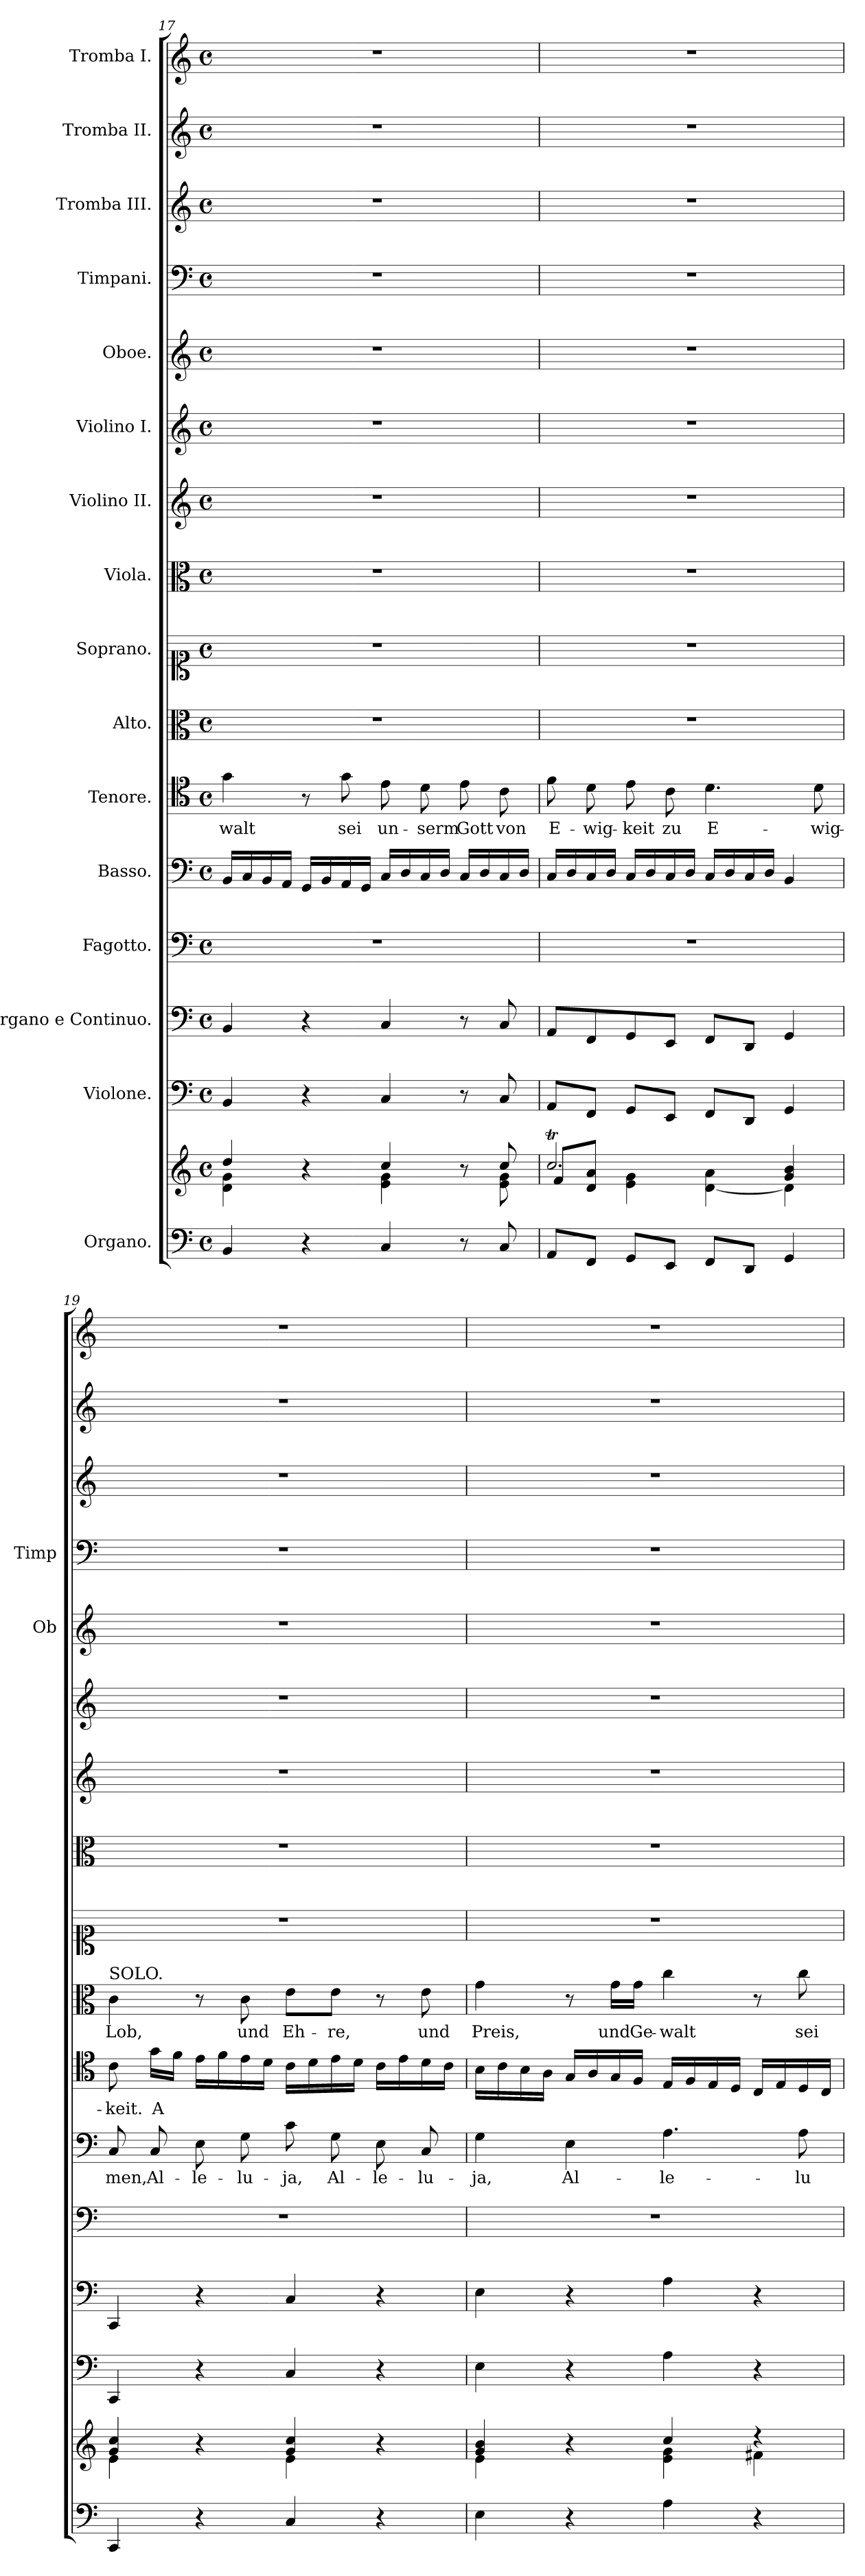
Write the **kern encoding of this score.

**kern	**kern	**kern	**kern	**kern	**kern	**text	**kern	**text	**kern	**text	**kern	**kern	**kern	**kern	**kern	**kern	**kern	**kern	**kern
*part16	*part16	*part15	*part14	*part13	*part12	*part12	*part11	*part11	*part10	*part10	*part9	*part8	*part7	*part6	*part5	*part4	*part3	*part2	*part1
*staff17	*staff16	*staff15	*staff14	*staff13	*staff12	*staff12	*staff11	*staff11	*staff10	*staff10	*staff9	*staff8	*staff7	*staff6	*staff5	*staff4	*staff3	*staff2	*staff1
*I"Organo.	*	*I"Violone.	*I"Organo e Continuo.	*I"Fagotto.	*I"Basso.	*	*I"Tenore.	*	*I"Alto.	*	*I"Soprano.	*I"Viola.	*I"Violino II.	*I"Violino I.	*I"Oboe.	*I"Timpani.	*I"Tromba III.	*I"Tromba II.	*I"Tromba I.
*	*	*	*	*	*	*	*	*	*	*	*	*	*	*	*I'Ob	*I'Timp	*	*	*
!!LO:PB:g=z
*clefF4	*clefG2	*clefF4	*clefF4	*clefF4	*clefF4	*	*clefC4	*	*clefC3	*	*clefC1	*clefC3	*clefG2	*clefG2	*clefG2	*clefF4	*clefG2	*clefG2	*clefG2
*	*	*ITrd7c12	*	*	*	*	*	*	*	*	*	*	*	*	*	*	*	*	*
*k[]	*k[]	*k[]	*k[]	*k[]	*k[]	*	*k[]	*	*k[]	*	*k[]	*k[]	*k[]	*k[]	*k[]	*k[]	*k[]	*k[]	*k[]
*M4/4	*M4/4	*M4/4	*M4/4	*M4/4	*M4/4	*	*M4/4	*	*M4/4	*	*M4/4	*M4/4	*M4/4	*M4/4	*M4/4	*M4/4	*M4/4	*M4/4	*M4/4
*met(c)	*met(c)	*met(c)	*met(c)	*met(c)	*met(c)	*	*met(c)	*	*met(c)	*	*met(c)	*met(c)	*met(c)	*met(c)	*met(c)	*met(c)	*met(c)	*met(c)	*met(c)
=17	=17	=17	=17	=17	=17	=17	=17	=17	=17	=17	=17	=17	=17	=17	=17	=17	=17	=17	=17
*	*^	*	*	*	*	*	*	*	*	*	*	*	*	*	*	*	*	*	*
!	!	!	!	!	!	!	!	!	!LO:LY:b	!	!	!	!	!	!	!	!	!	!	!
4BB/	4dd!/	4d!\ 4g!\	4BBB/	4BB/	1r	16BB/LL	.	4g\	-walt	1r	.	1r	1r	1r	1r	1r	1r	1r	1r	1r
.	.	.	.	.	.	16C/	.	.	.	.	.	.	.	.	.	.	.	.	.	.
.	.	.	.	.	.	16BB/	.	.	.	.	.	.	.	.	.	.	.	.	.	.
.	.	.	.	.	.	16AA/JJ	.	.	.	.	.	.	.	.	.	.	.	.	.	.
4r	4r	4ryy	4r	4r	.	16GG/LL	.	8r	.	.	.	.	.	.	.	.	.	.	.	.
.	.	.	.	.	.	16BB/	.	.	.	.	.	.	.	.	.	.	.	.	.	.
!	!	!	!	!	!	!	!	!	!LO:LY:b	!	!	!	!	!	!	!	!	!	!	!
.	.	.	.	.	.	16AA/	.	8g\	sei	.	.	.	.	.	.	.	.	.	.	.
.	.	.	.	.	.	16GG/JJ	.	.	.	.	.	.	.	.	.	.	.	.	.	.
!	!	!	!	!	!	!	!	!	!LO:LY:b	!	!	!	!	!	!	!	!	!	!	!
4C/	4cc!/	4e!\ 4g!\	4CC/	4C/	.	16C/LL	.	8e\	un-	.	.	.	.	.	.	.	.	.	.	.
.	.	.	.	.	.	16D/	.	.	.	.	.	.	.	.	.	.	.	.	.	.
!	!	!	!	!	!	!	!	!	!LO:LY:b	!	!	!	!	!	!	!	!	!	!	!
.	.	.	.	.	.	16C/	.	8d\	-serm	.	.	.	.	.	.	.	.	.	.	.
.	.	.	.	.	.	16D/JJ	.	.	.	.	.	.	.	.	.	.	.	.	.	.
!	!	!	!	!	!	!	!	!	!LO:LY:b	!	!	!	!	!	!	!	!	!	!	!
8r	8r	8ryy	8r	8r	.	16C/LL	.	8e\	Gott	.	.	.	.	.	.	.	.	.	.	.
.	.	.	.	.	.	16D/	.	.	.	.	.	.	.	.	.	.	.	.	.	.
!	!	!	!	!	!	!	!	!	!LO:LY:b	!	!	!	!	!	!	!	!	!	!	!
8C/	8cc!/	8e!\ 8g!\	8CC/	8C/	.	16C/	.	8c\	von	.	.	.	.	.	.	.	.	.	.	.
.	.	.	.	.	.	16D/JJ	.	.	.	.	.	.	.	.	.	.	.	.	.	.
=18	=18	=18	=18	=18	=18	=18	=18	=18	=18	=18	=18	=18	=18	=18	=18	=18	=18	=18	=18	=18
!	!	!	!	!	!	!	!	!	!LO:LY:b	!	!	!	!	!	!	!	!	!	!	!
8AA/L	2.ccT!/	8f!/L	8AAA/L	8AA/L	1r	16C/LL	.	8f\	E-	1r	.	1r	1r	1r	1r	1r	1r	1r	1r	1r
.	.	.	.	.	.	16D/	.	.	.	.	.	.	.	.	.	.	.	.	.	.
!	!	!	!	!	!	!	!	!	!LO:LY:b	!	!	!	!	!	!	!	!	!	!	!
8FF/J	.	8d!/ 8a!/J	8FFF/J	8FF/	.	16C/	.	8d\	-wig-	.	.	.	.	.	.	.	.	.	.	.
.	.	.	.	.	.	16D/JJ	.	.	.	.	.	.	.	.	.	.	.	.	.	.
!	!	!	!	!	!	!	!	!	!LO:LY:b	!	!	!	!	!	!	!	!	!	!	!
8GG/L	.	4e!\ 4g!\	8GGG/L	8GG/	.	16C/LL	.	8e\	-keit	.	.	.	.	.	.	.	.	.	.	.
.	.	.	.	.	.	16D/	.	.	.	.	.	.	.	.	.	.	.	.	.	.
!	!	!	!	!	!	!	!	!	!LO:LY:b	!	!	!	!	!	!	!	!	!	!	!
8EE/J	.	.	8EEE/J	8EE/J	.	16C/	.	8c\	zu	.	.	.	.	.	.	.	.	.	.	.
.	.	.	.	.	.	16D/JJ	.	.	.	.	.	.	.	.	.	.	.	.	.	.
!	!	!	!	!	!	!	!	!	!LO:LY:b	!	!	!	!	!	!	!	!	!	!	!
8FF/L	.	[4d!\ 4a!\	8FFF/L	8FF/L	.	16C/LL	.	4.d\	E-	.	.	.	.	.	.	.	.	.	.	.
.	.	.	.	.	.	16D/	.	.	.	.	.	.	.	.	.	.	.	.	.	.
8DD/J	.	.	8DDD/J	8DD/J	.	16C/	.	.	.	.	.	.	.	.	.	.	.	.	.	.
.	.	.	.	.	.	16D/JJ	.	.	.	.	.	.	.	.	.	.	.	.	.	.
4GG/	4g!/ 4b!/	4d!\]	4GGG/	4GG/	.	4BB/	.	.	.	.	.	.	.	.	.	.	.	.	.	.
!	!	!	!	!	!	!	!	!	!LO:LY:b	!	!	!	!	!	!	!	!	!	!	!
.	.	.	.	.	.	.	.	8d\	-wig-	.	.	.	.	.	.	.	.	.	.	.
=19	=19	=19	=19	=19	=19	=19	=19	=19	=19	=19	=19	=19	=19	=19	=19	=19	=19	=19	=19	=19
!	!	!	!	!	!	!	!	!	!	!LO:TX:a:t=SOLO.	!	!	!	!	!	!	!	!	!	!
!	!	!	!	!	!	!	!LO:LY:b	!	!LO:LY:b	!	!LO:LY:b	!	!	!	!	!	!	!	!	!
4CC/	4g!/ 4cc!/	4e!\	4CCC/	4CC/	1r	8C/	-men,	8c\	-keit.	4c\	Lob,	1r	1r	1r	1r	1r	1r	1r	1r	1r
!	!	!	!	!	!	!	!LO:LY:b	!	!LO:LY:b	!	!	!	!	!	!	!	!	!	!	!
.	.	.	.	.	.	8C/	Al-	16g\LL	A	.	.	.	.	.	.	.	.	.	.	.
.	.	.	.	.	.	.	.	16f\JJ	.	.	.	.	.	.	.	.	.	.	.	.
!	!	!	!	!	!	!	!LO:LY:b	!	!	!	!	!	!	!	!	!	!	!	!	!
4r	4r	4ryy	4r	4r	.	8E\	-le-	16e\LL	.	8r	.	.	.	.	.	.	.	.	.	.
.	.	.	.	.	.	.	.	16f\	.	.	.	.	.	.	.	.	.	.	.	.
!	!	!	!	!	!	!	!LO:LY:b	!	!	!	!LO:LY:b	!	!	!	!	!	!	!	!	!
.	.	.	.	.	.	8G\	-lu-	16e\	.	8c\	und	.	.	.	.	.	.	.	.	.
.	.	.	.	.	.	.	.	16d\JJ	.	.	.	.	.	.	.	.	.	.	.	.
!	!	!	!	!	!	!	!LO:LY:b	!	!	!	!LO:LY:b	!	!	!	!	!	!	!	!	!
4C/	4g!/ 4cc!/	4e!\	4CC/	4C/	.	8c\	-ja,	16c\LL	.	8e\L	Eh-	.	.	.	.	.	.	.	.	.
.	.	.	.	.	.	.	.	16d\	.	.	.	.	.	.	.	.	.	.	.	.
!	!	!	!	!	!	!	!LO:LY:b	!	!	!	!LO:LY:b	!	!	!	!	!	!	!	!	!
.	.	.	.	.	.	8G\	Al-	16e\	.	8e\J	-re,	.	.	.	.	.	.	.	.	.
.	.	.	.	.	.	.	.	16d\JJ	.	.	.	.	.	.	.	.	.	.	.	.
!	!	!	!	!	!	!	!LO:LY:b	!	!	!	!	!	!	!	!	!	!	!	!	!
4r	4r	4ryy	4r	4r	.	8E\	-le-	16c\LL	.	8r	.	.	.	.	.	.	.	.	.	.
.	.	.	.	.	.	.	.	16e\	.	.	.	.	.	.	.	.	.	.	.	.
!	!	!	!	!	!	!	!LO:LY:b	!	!	!	!LO:LY:b	!	!	!	!	!	!	!	!	!
.	.	.	.	.	.	8C/	-lu-	16d\	.	8e\	und	.	.	.	.	.	.	.	.	.
.	.	.	.	.	.	.	.	16c\JJ	.	.	.	.	.	.	.	.	.	.	.	.
=20	=20	=20	=20	=20	=20	=20	=20	=20	=20	=20	=20	=20	=20	=20	=20	=20	=20	=20	=20	=20
!	!	!	!	!	!	!	!LO:LY:b	!	!	!	!LO:LY:b	!	!	!	!	!	!	!	!	!
4E\	4g!/ 4b!/	4e!\	4EE\	4E\	1r	4G\	-ja,	16B\LL	.	4g\	Preis,	1r	1r	1r	1r	1r	1r	1r	1r	1r
.	.	.	.	.	.	.	.	16c\	.	.	.	.	.	.	.	.	.	.	.	.
.	.	.	.	.	.	.	.	16B\	.	.	.	.	.	.	.	.	.	.	.	.
.	.	.	.	.	.	.	.	16A\JJ	.	.	.	.	.	.	.	.	.	.	.	.
!	!	!	!	!	!	!	!LO:LY:b	!	!	!	!	!	!	!	!	!	!	!	!	!
4r	4r	4ryy	4r	4r	.	4E\	Al-	16G/LL	.	8r	.	.	.	.	.	.	.	.	.	.
.	.	.	.	.	.	.	.	16A/	.	.	.	.	.	.	.	.	.	.	.	.
!	!	!	!	!	!	!	!	!	!	!	!LO:LY:b	!	!	!	!	!	!	!	!	!
.	.	.	.	.	.	.	.	16G/	.	16g\LL	und	.	.	.	.	.	.	.	.	.
!	!	!	!	!	!	!	!	!	!	!	!LO:LY:b	!	!	!	!	!	!	!	!	!
.	.	.	.	.	.	.	.	16F/JJ	.	16g\JJ	Ge-	.	.	.	.	.	.	.	.	.
!	!	!	!	!	!	!	!LO:LY:b	!	!	!	!LO:LY:b	!	!	!	!	!	!	!	!	!
4A\	4cc!/	4e!\ 4g!\	4AA\	4A\	.	4.A\	-le-	16E/LL	.	4cc\	-walt	.	.	.	.	.	.	.	.	.
.	.	.	.	.	.	.	.	16F/	.	.	.	.	.	.	.	.	.	.	.	.
.	.	.	.	.	.	.	.	16E/	.	.	.	.	.	.	.	.	.	.	.	.
.	.	.	.	.	.	.	.	16D/JJ	.	.	.	.	.	.	.	.	.	.	.	.
4r	4r	4f#X!\	4r	4r	.	.	.	16C/LL	.	8r	.	.	.	.	.	.	.	.	.	.
.	.	.	.	.	.	.	.	16E/	.	.	.	.	.	.	.	.	.	.	.	.
!	!	!	!	!	!	!	!LO:LY:b	!	!	!	!LO:LY:b	!	!	!	!	!	!	!	!	!
.	.	.	.	.	.	8A\	-lu-	16D/	.	8cc\	sei	.	.	.	.	.	.	.	.	.
.	.	.	.	.	.	.	.	16C/JJ	.	.	.	.	.	.	.	.	.	.	.	.
*	*v	*v	*	*	*	*	*	*	*	*	*	*	*	*	*	*	*	*	*	*
=	=	=	=	=	=	=	=	=	=	=	=	=	=	=	=	=	=	=	=
*-	*-	*-	*-	*-	*-	*-	*-	*-	*-	*-	*-	*-	*-	*-	*-	*-	*-	*-	*-
